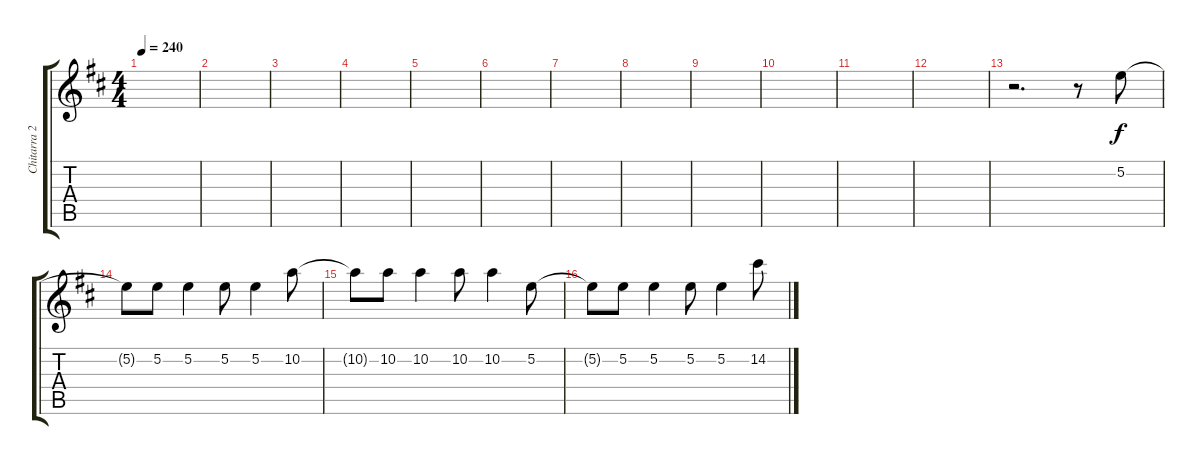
\track ("Chitarra 2" "Chitarra 2") {instrument overdrivenguitar}
\staff {score tabs}
\tuning (E4 B3 G3 D3 A2 E2) {hide}
\ts (4 4)
\tempo 240
\clef g2
\ks d
|
|
|
|
|
|
|
|
|
|
|
|
r.2{d} r.8 5.2.8 |
5.2{t}.8 5.2.8 5.2.4 5.2.8 5.2.4 10.2.8 |
10.2{t}.8 10.2.8 10.2.4 10.2.8 10.2.4 5.2.8 |
5.2{t}.8 5.2.8 5.2.4 5.2.8 5.2.4 14.2.8
